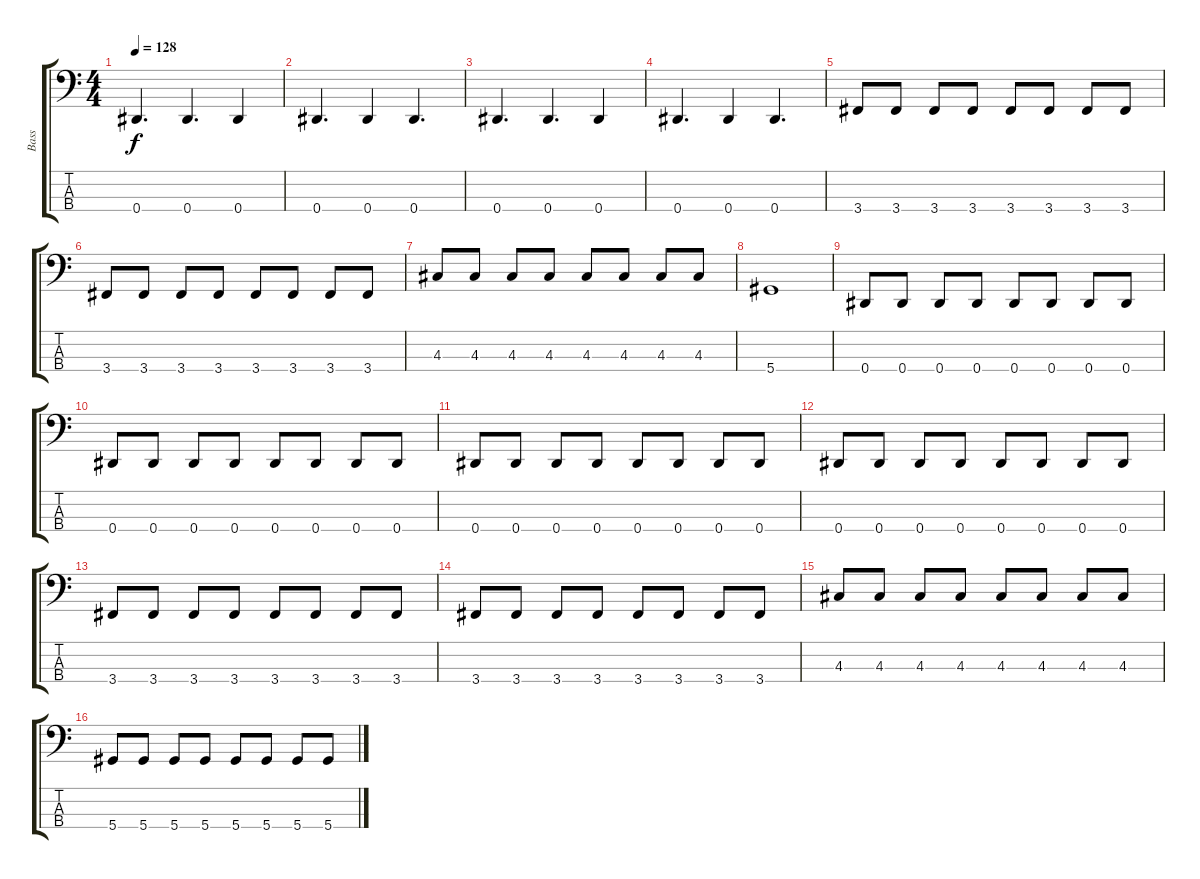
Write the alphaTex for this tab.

\track ("Bass" "Bass") {instrument electricbassfinger}
\staff {score tabs}
\tuning (G2 D2 A1 Eb1) {hide}
\ts (4 4)
\tempo 128
\clef f4
\ks c
0.4.4{d dy f} 0.4.4{d} 0.4.4 |
0.4.4{d} 0.4.4 0.4.4{d} |
0.4.4{d} 0.4.4{d} 0.4.4 |
0.4.4{d} 0.4.4 0.4.4{d} |
3.4.8 3.4.8 3.4.8 3.4.8 3.4.8 3.4.8 3.4.8 3.4.8 |
3.4.8 3.4.8 3.4.8 3.4.8 3.4.8 3.4.8 3.4.8 3.4.8 |
4.3.8 4.3.8 4.3.8 4.3.8 4.3.8 4.3.8 4.3.8 4.3.8 |
5.4.1 |
0.4.8 0.4.8 0.4.8 0.4.8 0.4.8 0.4.8 0.4.8 0.4.8 |
0.4.8 0.4.8 0.4.8 0.4.8 0.4.8 0.4.8 0.4.8 0.4.8 |
0.4.8 0.4.8 0.4.8 0.4.8 0.4.8 0.4.8 0.4.8 0.4.8 |
0.4.8 0.4.8 0.4.8 0.4.8 0.4.8 0.4.8 0.4.8 0.4.8 |
3.4.8 3.4.8 3.4.8 3.4.8 3.4.8 3.4.8 3.4.8 3.4.8 |
3.4.8 3.4.8 3.4.8 3.4.8 3.4.8 3.4.8 3.4.8 3.4.8 |
4.3.8 4.3.8 4.3.8 4.3.8 4.3.8 4.3.8 4.3.8 4.3.8 |
5.4.8 5.4.8 5.4.8 5.4.8 5.4.8 5.4.8 5.4.8 5.4.8
